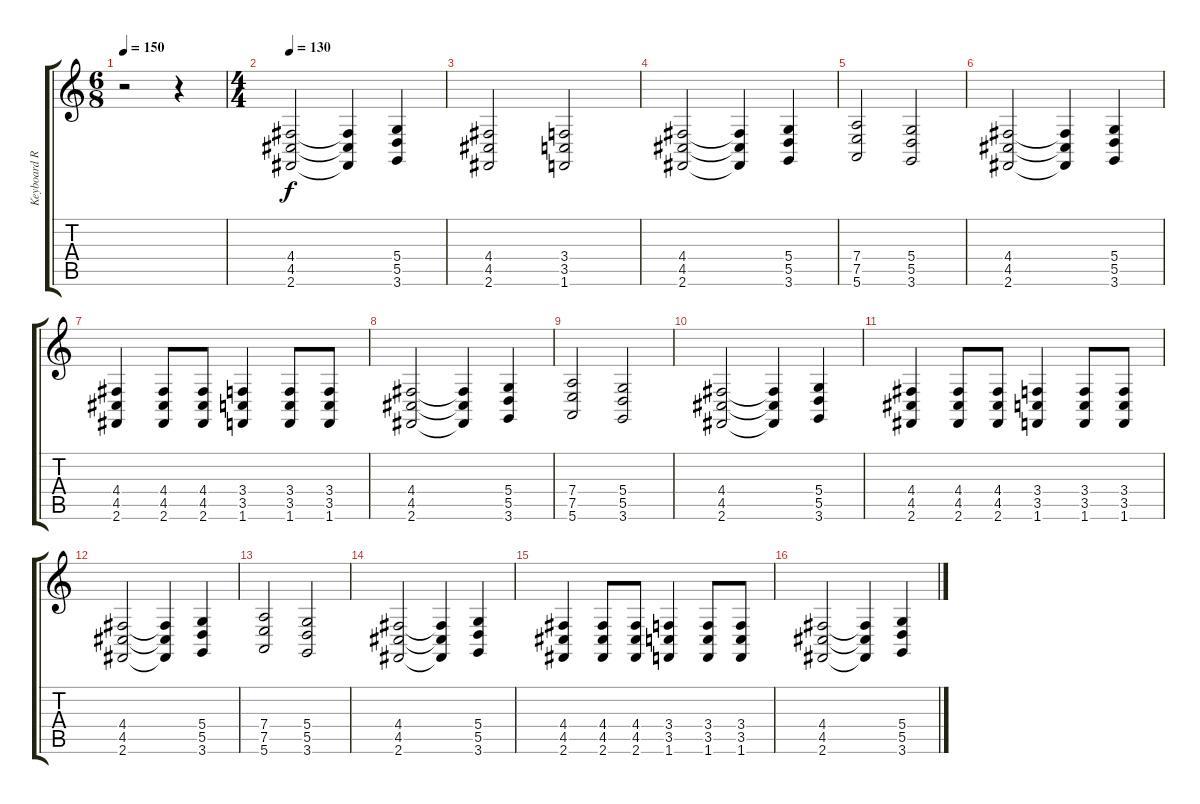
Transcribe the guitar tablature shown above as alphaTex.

\track ("Keyboard Rythem" "Keyboard R") {instrument stringensemble2}
\staff {score tabs}
\tuning (E4 B3 G3 D3 A2 E2) {hide}
\ts (6 8)
\tempo 150
\clef g2
\ks c
r.2{dy f} r.4 |
\ts (4 4)
\tempo 130
(4.4 4.5 2.6).2 (4.4{t} 4.5{t} 2.6{t}).4 (5.4 5.5 3.6).4 |
(4.4 4.5 2.6).2 (3.4 3.5 1.6).2 |
(4.4 4.5 2.6).2 (4.4{t} 4.5{t} 2.6{t}).4 (5.4 5.5 3.6).4 |
(7.4 7.5 5.6).2 (5.4 5.5 3.6).2 |
(4.4 4.5 2.6).2 (4.4{t} 4.5{t} 2.6{t}).4 (5.4 5.5 3.6).4 |
(4.4 4.5 2.6).4 (4.4 4.5 2.6).8 (4.4 4.5 2.6).8 (3.4 3.5 1.6).4 (3.4 3.5 1.6).8 (3.4 3.5 1.6).8 |
(4.4 4.5 2.6).2 (4.4{t} 4.5{t} 2.6{t}).4 (5.4 5.5 3.6).4 |
(7.4 7.5 5.6).2 (5.4 5.5 3.6).2 |
(4.4 4.5 2.6).2 (4.4{t} 4.5{t} 2.6{t}).4 (5.4 5.5 3.6).4 |
(4.4 4.5 2.6).4 (4.4 4.5 2.6).8 (4.4 4.5 2.6).8 (3.4 3.5 1.6).4 (3.4 3.5 1.6).8 (3.4 3.5 1.6).8 |
(4.4 4.5 2.6).2 (4.4{t} 4.5{t} 2.6{t}).4 (5.4 5.5 3.6).4 |
(7.4 7.5 5.6).2 (5.4 5.5 3.6).2 |
(4.4 4.5 2.6).2 (4.4{t} 4.5{t} 2.6{t}).4 (5.4 5.5 3.6).4 |
(4.4 4.5 2.6).4 (4.4 4.5 2.6).8 (4.4 4.5 2.6).8 (3.4 3.5 1.6).4 (3.4 3.5 1.6).8 (3.4 3.5 1.6).8 |
(4.4 4.5 2.6).2 (4.4{t} 4.5{t} 2.6{t}).4 (5.4 5.5 3.6).4
